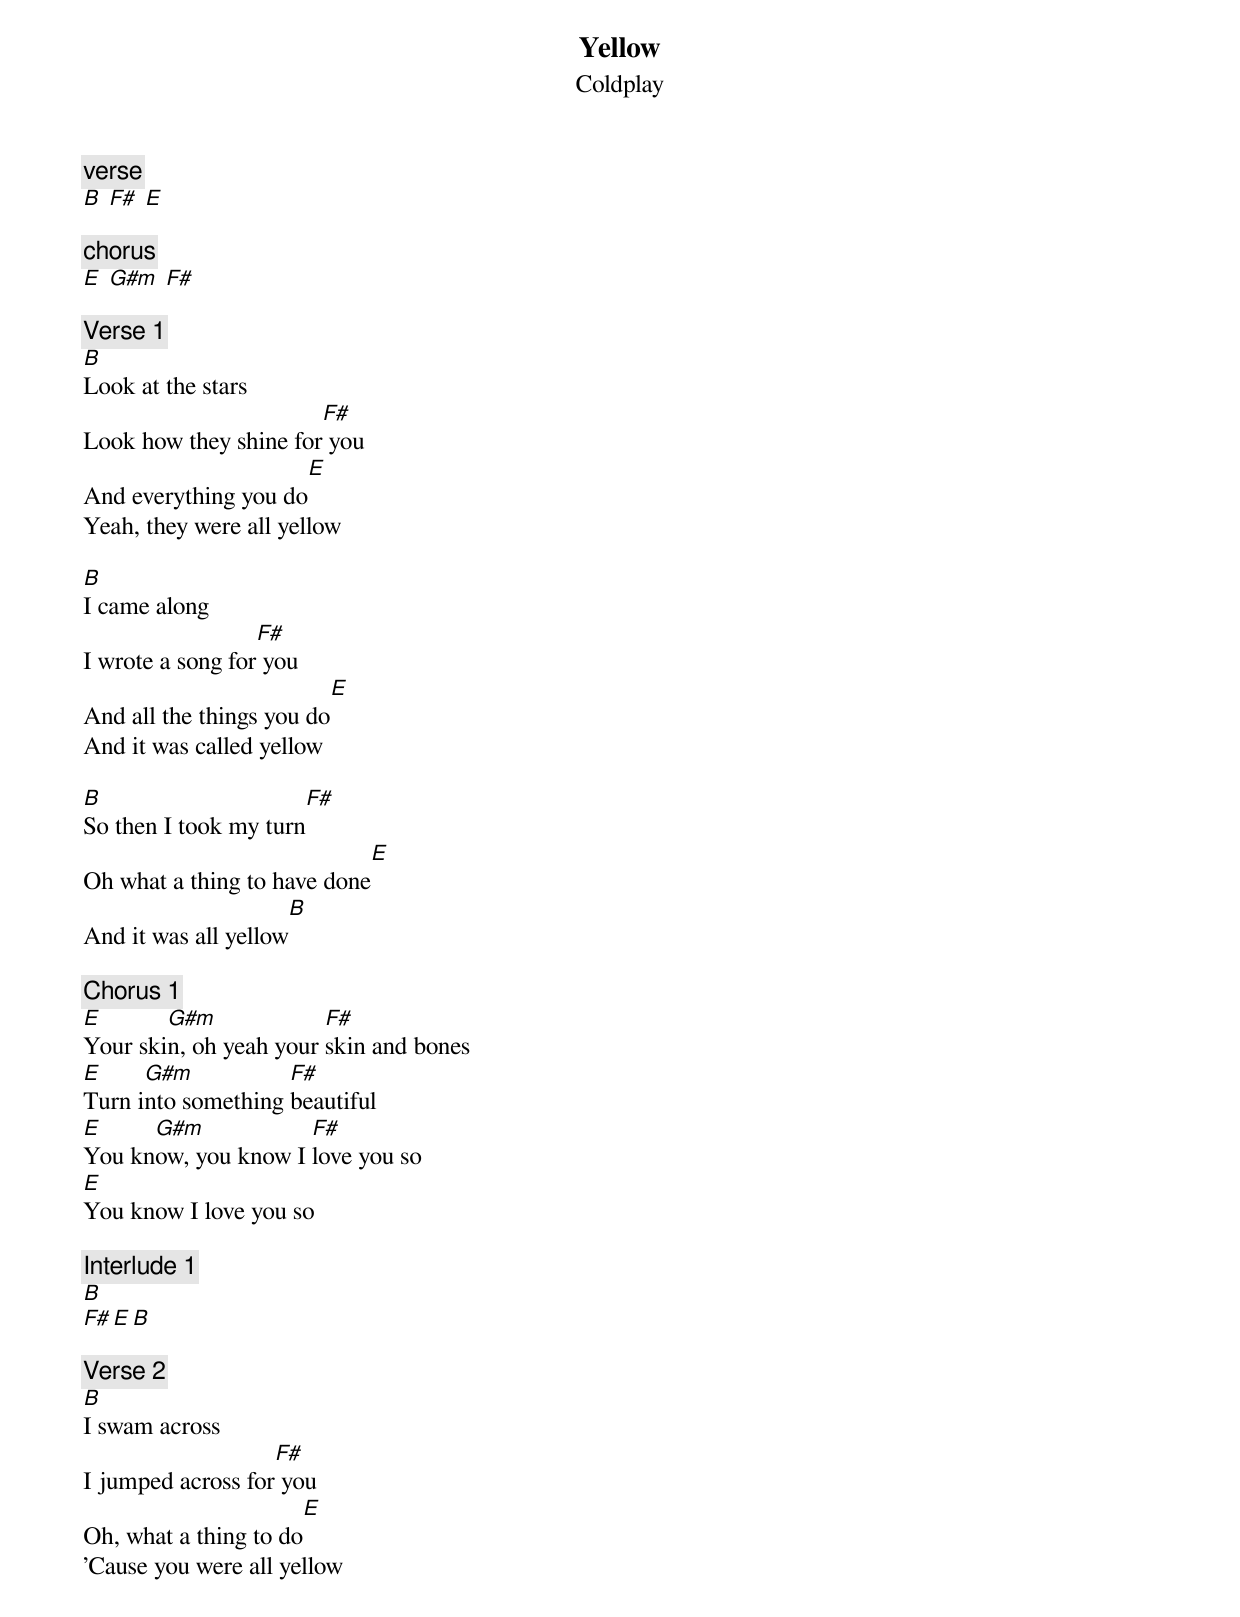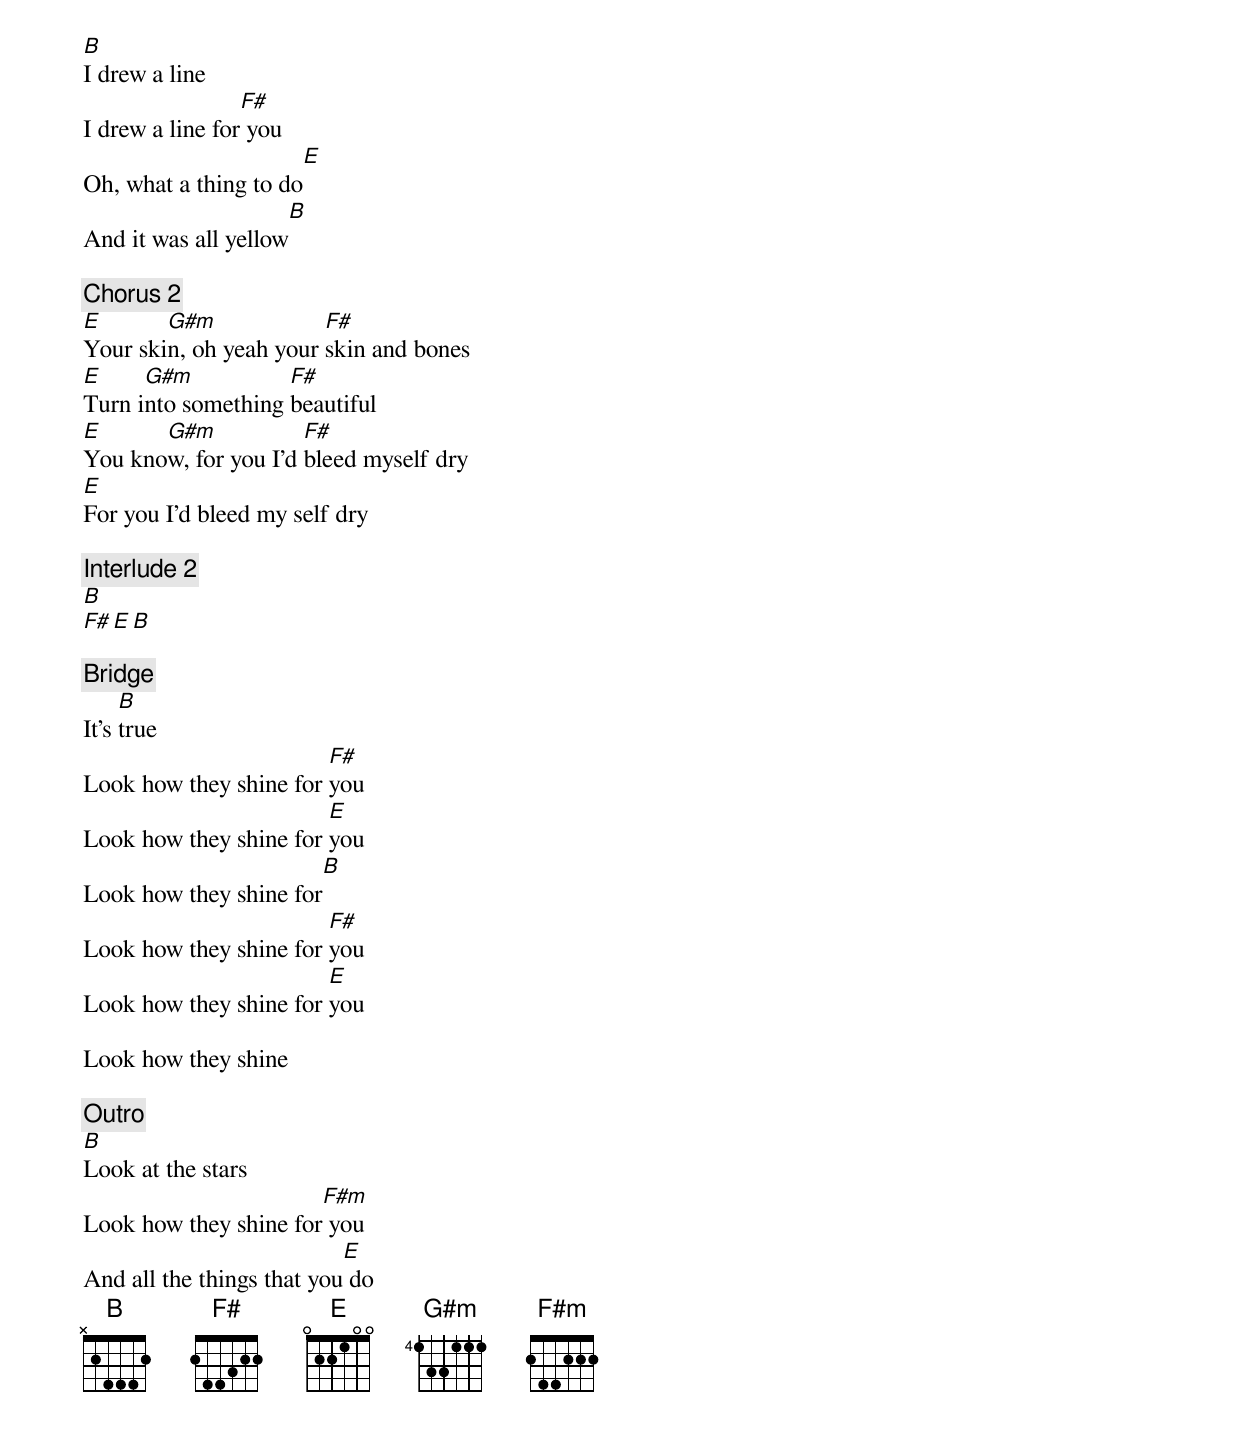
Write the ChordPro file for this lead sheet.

{t: Yellow}
{st: Coldplay}
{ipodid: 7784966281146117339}

{c:verse}
[B] [F#] [E]

{c:chorus}
[E] [G#m] [F#]

{c: Verse 1}
[B]Look at the stars
Look how they shine for[F#] you
And everything you do[E]
Yeah, they were all yellow

[B]I came along
I wrote a song for[F#] you
And all the things you do[E]
And it was called yellow

[B]So then I took my turn[F#]
Oh what a thing to have done[E]
And it was all yellow[B]

{c: Chorus 1}
[E]Your ski[G#m]n, oh yeah your [F#]skin and bones
[E]Turn i[G#m]nto something [F#]beautiful
[E]You kn[G#m]ow, you know I [F#]love you so
[E]You know I love you so

{c: Interlude 1}
[B]
[F#][E][B]

{c: Verse 2}
[B]I swam across
I jumped across for[F#] you
Oh, what a thing to do[E]
'Cause you were all yellow

[B]I drew a line
I drew a line for[F#] you
Oh, what a thing to do[E]
And it was all yellow[B]

{c: Chorus 2}
[E]Your ski[G#m]n, oh yeah your [F#]skin and bones
[E]Turn i[G#m]nto something [F#]beautiful
[E]You kno[G#m]w, for you I'd [F#]bleed myself dry
[E]For you I'd bleed my self dry

{c: Interlude 2}
[B]
[F#][E][B]

{c: Bridge}
It's [B]true
Look how they shine for [F#]you
Look how they shine for [E]you
Look how they shine for[B]
Look how they shine for [F#]you
Look how they shine for [E]you

Look how they shine

{c: Outro}
[B]Look at the stars
Look how they shine for[F#m] you
And all the things that you[E] do
